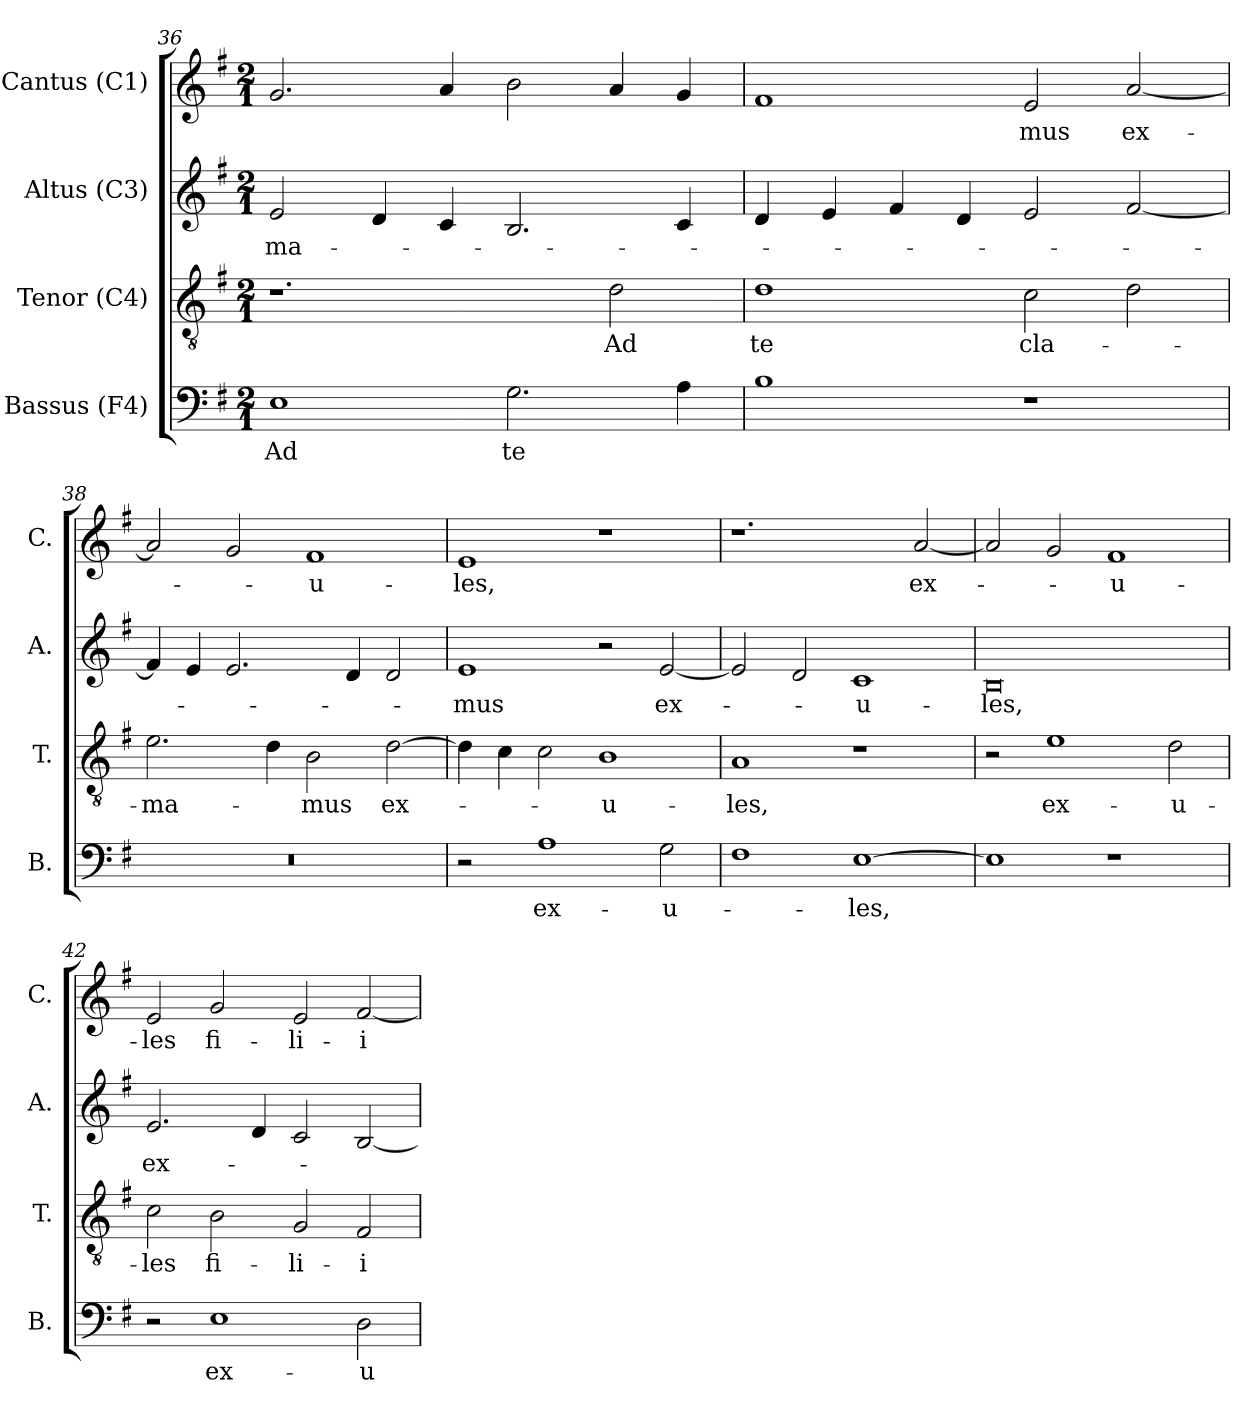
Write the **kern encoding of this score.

**kern	**text	**kern	**text	**kern	**text	**kern	**text
*part4	*part4	*part3	*part3	*part2	*part2	*part1	*part1
*staff4	*staff4	*staff3	*staff3	*staff2	*staff2	*staff1	*staff1
*I"Bassus (F4)	*	*I"Tenor (C4)	*	*I"Altus (C3)	*	*I"Cantus (C1)	*
*I'B.	*	*I'T.	*	*I'A.	*	*I'C.	*
*clefF4	*	*clefGv2	*	*clefG2	*	*clefG2	*
*	*	*ITrd7c12	*	*ITrd7c12	*	*	*
*k[f#]	*	*k[f#]	*	*k[f#]	*	*k[f#]	*
*G:	*	*G:	*	*G:	*	*G:	*
*M2/1	*	*M2/1	*	*M2/1	*	*M2/1	*
=36	=36	=36	=36	=36	=36	=36	=36
!	!LO:LY:b:color=#000000	!	!	!	!	!	!
!	!	!	!	!	!LO:LY:b:color=#000000	!	!
1Ei	Ad	1.r	.	2Ei/	-ma-	2.gi/	.
.	.	.	.	4Di/	.	.	.
.	.	.	.	4Ci/	.	4ai/	.
!	!LO:LY:b:color=#000000	!	!	!	!	!	!
2.Gi\	te	.	.	2.BBi/	.	2bi\	.
!	!	!	!LO:LY:b:color=#000000	!	!	!	!
.	.	2Di\	Ad	.	.	4ai/	.
4Ai\	.	.	.	4Ci/	.	4gi/	.
=37	=37	=37	=37	=37	=37	=37	=37
!	!	!	!LO:LY:b:color=#000000	!	!	!	!
1Bi	.	1Di	te	4Di/	.	1f#i	.
.	.	.	.	4Ei/	.	.	.
.	.	.	.	4F#i/	.	.	.
.	.	.	.	4Di/	.	.	.
!	!	!	!LO:LY:b:color=#000000	!	!	!	!
!	!	!	!	!	!	!	!LO:LY:b:color=#000000
1r	.	2Ci\	cla-	2Ei/	.	2ei/	-mus
!	!	!	!	!	!	!	!LO:LY:b:color=#000000
.	.	2Di\	.	[2F#i/	.	[2ai/	ex-
=38	=38	=38	=38	=38	=38	=38	=38
!LO:N:vis=1	!	!	!	!	!	!	!
!	!	!	!LO:LY:b:color=#000000	!	!	!	!
0r	.	2.Ei\	-ma-	4F#i/]	.	2ai/]	.
.	.	.	.	4Ei/	.	.	.
.	.	.	.	2.Ei/	.	2gi/	.
.	.	4Di\	.	.	.	.	.
!	!	!	!LO:LY:b:color=#000000	!	!	!	!
!	!	!	!	!	!	!	!LO:LY:b:color=#000000
.	.	2BBi\	-mus	.	.	1f#i	-u-
.	.	.	.	4Di/	.	.	.
!	!	!	!LO:LY:b:color=#000000	!	!	!	!
.	.	[2Di\	ex-	2Di/	.	.	.
!!LO:LB:g=z
=39	=39	=39	=39	=39	=39	=39	=39
!	!	!	!	!	!LO:LY:b:color=#000000	!	!
!	!	!	!	!	!	!	!LO:LY:b:color=#000000
2r	.	4Di\]	.	1Ei	-mus	1ei	-les,
.	.	4Ci\	.	.	.	.	.
!	!LO:LY:b:color=#000000	!	!	!	!	!	!
1Ai	ex-	2Ci\	.	.	.	.	.
!	!	!	!LO:LY:b:color=#000000	!	!	!	!
.	.	1BBi	-u-	2r	.	1r	.
!	!LO:LY:b:color=#000000	!	!	!	!	!	!
!	!	!	!	!	!LO:LY:b:color=#000000	!	!
2Gi\	-u-	.	.	[2Ei/	ex-	.	.
=40	=40	=40	=40	=40	=40	=40	=40
!	!	!	!LO:LY:b:color=#000000	!	!	!	!
1F#i	.	1AAi	-les,	2Ei/]	.	1.r	.
.	.	.	.	2Di/	.	.	.
!	!LO:LY:b:color=#000000	!	!	!	!	!	!
!	!	!	!	!	!LO:LY:b:color=#000000	!	!
[1Ei	-les,	1r	.	1Ci	-u-	.	.
!	!	!	!	!	!	!	!LO:LY:b:color=#000000
.	.	.	.	.	.	[2ai/	ex-
=41	=41	=41	=41	=41	=41	=41	=41
!	!	!	!	!	!LO:LY:b:color=#000000	!	!
1Ei]	.	2r	.	0BBi	-les,	2ai/]	.
!	!	!	!LO:LY:b:color=#000000	!	!	!	!
.	.	1Ei	ex-	.	.	2gi/	.
!	!	!	!	!	!	!	!LO:LY:b:color=#000000
1r	.	.	.	.	.	1f#i	-u-
!	!	!	!LO:LY:b:color=#000000	!	!	!	!
.	.	2Di\	-u-	.	.	.	.
=42	=42	=42	=42	=42	=42	=42	=42
!	!	!	!LO:LY:b:color=#000000	!	!	!	!
!	!	!	!	!	!LO:LY:b:color=#000000	!	!
!	!	!	!	!	!	!	!LO:LY:b:color=#000000
2r	.	2Ci\	-les	2.Ei/	ex-	2ei/	-les
!	!LO:LY:b:color=#000000	!	!	!	!	!	!
!	!	!	!LO:LY:b:color=#000000	!	!	!	!
!	!	!	!	!	!	!	!LO:LY:b:color=#000000
1Ei	ex-	2BBi\	fi-	.	.	2gi/	fi-
.	.	.	.	4Di/	.	.	.
!	!	!	!LO:LY:b:color=#000000	!	!	!	!
!	!	!	!	!	!	!	!LO:LY:b:color=#000000
.	.	2GGi/	-li-	2Ci/	.	2ei/	-li-
!	!LO:LY:b:color=#000000	!	!	!	!	!	!
!	!	!	!LO:LY:b:color=#000000	!	!	!	!
!	!	!	!	!	!	!	!LO:LY:b:color=#000000
2Di\	-u-	2FF#i/	-i	[2BBi/	.	[2f#i/	-i
=	=	=	=	=	=	=	=
*-	*-	*-	*-	*-	*-	*-	*-
